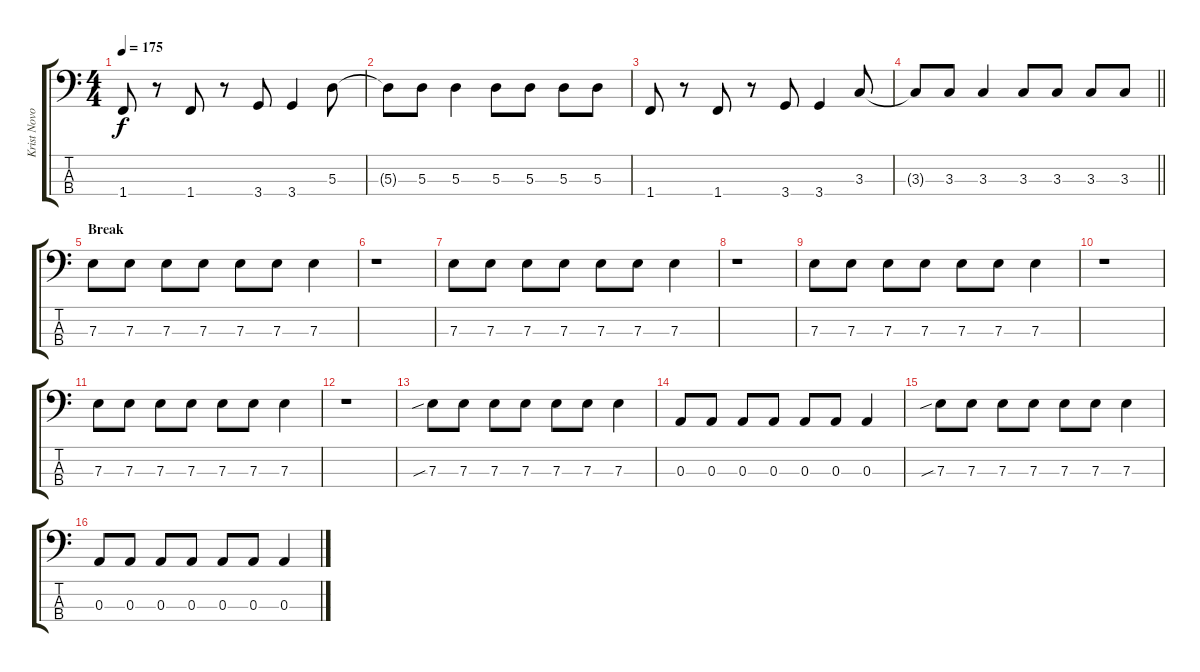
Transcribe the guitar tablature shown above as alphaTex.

\track ("Krist Novoselic" "Krist Novo") {solo instrument distortionguitar}
\staff {score tabs}
\tuning (G2 D2 A1 E1) {hide}
\ts (4 4)
\tempo 175
\clef f4
\ks c
1.4.8{dy f} r.8 1.4.8 r.8 3.4.8 3.4.4 5.3.8 |
5.3{t}.8 5.3.8 5.3.4 5.3.8 5.3.8 5.3.8 5.3.8 |
1.4.8 r.8 1.4.8 r.8 3.4.8 3.4.4 3.3.8 |
\barLineRight lightlight
3.3{t}.8 3.3.8 3.3.4 3.3.8 3.3.8 3.3.8 3.3.8 |
\section ("" "Break")
7.3.8 7.3.8 7.3.8 7.3.8 7.3.8 7.3.8 7.3.4 |
r.1 |
7.3.8 7.3.8 7.3.8 7.3.8 7.3.8 7.3.8 7.3.4 |
r.1 |
7.3.8 7.3.8 7.3.8 7.3.8 7.3.8 7.3.8 7.3.4 |
r.1 |
7.3.8 7.3.8 7.3.8 7.3.8 7.3.8 7.3.8 7.3.4 |
r.1 |
7.3{sib}.8 7.3.8 7.3.8 7.3.8 7.3.8 7.3.8 7.3.4 |
0.3.8 0.3.8 0.3.8 0.3.8 0.3.8 0.3.8 0.3.4 |
7.3{sib}.8 7.3.8 7.3.8 7.3.8 7.3.8 7.3.8 7.3.4 |
0.3.8 0.3.8 0.3.8 0.3.8 0.3.8 0.3.8 0.3.4
